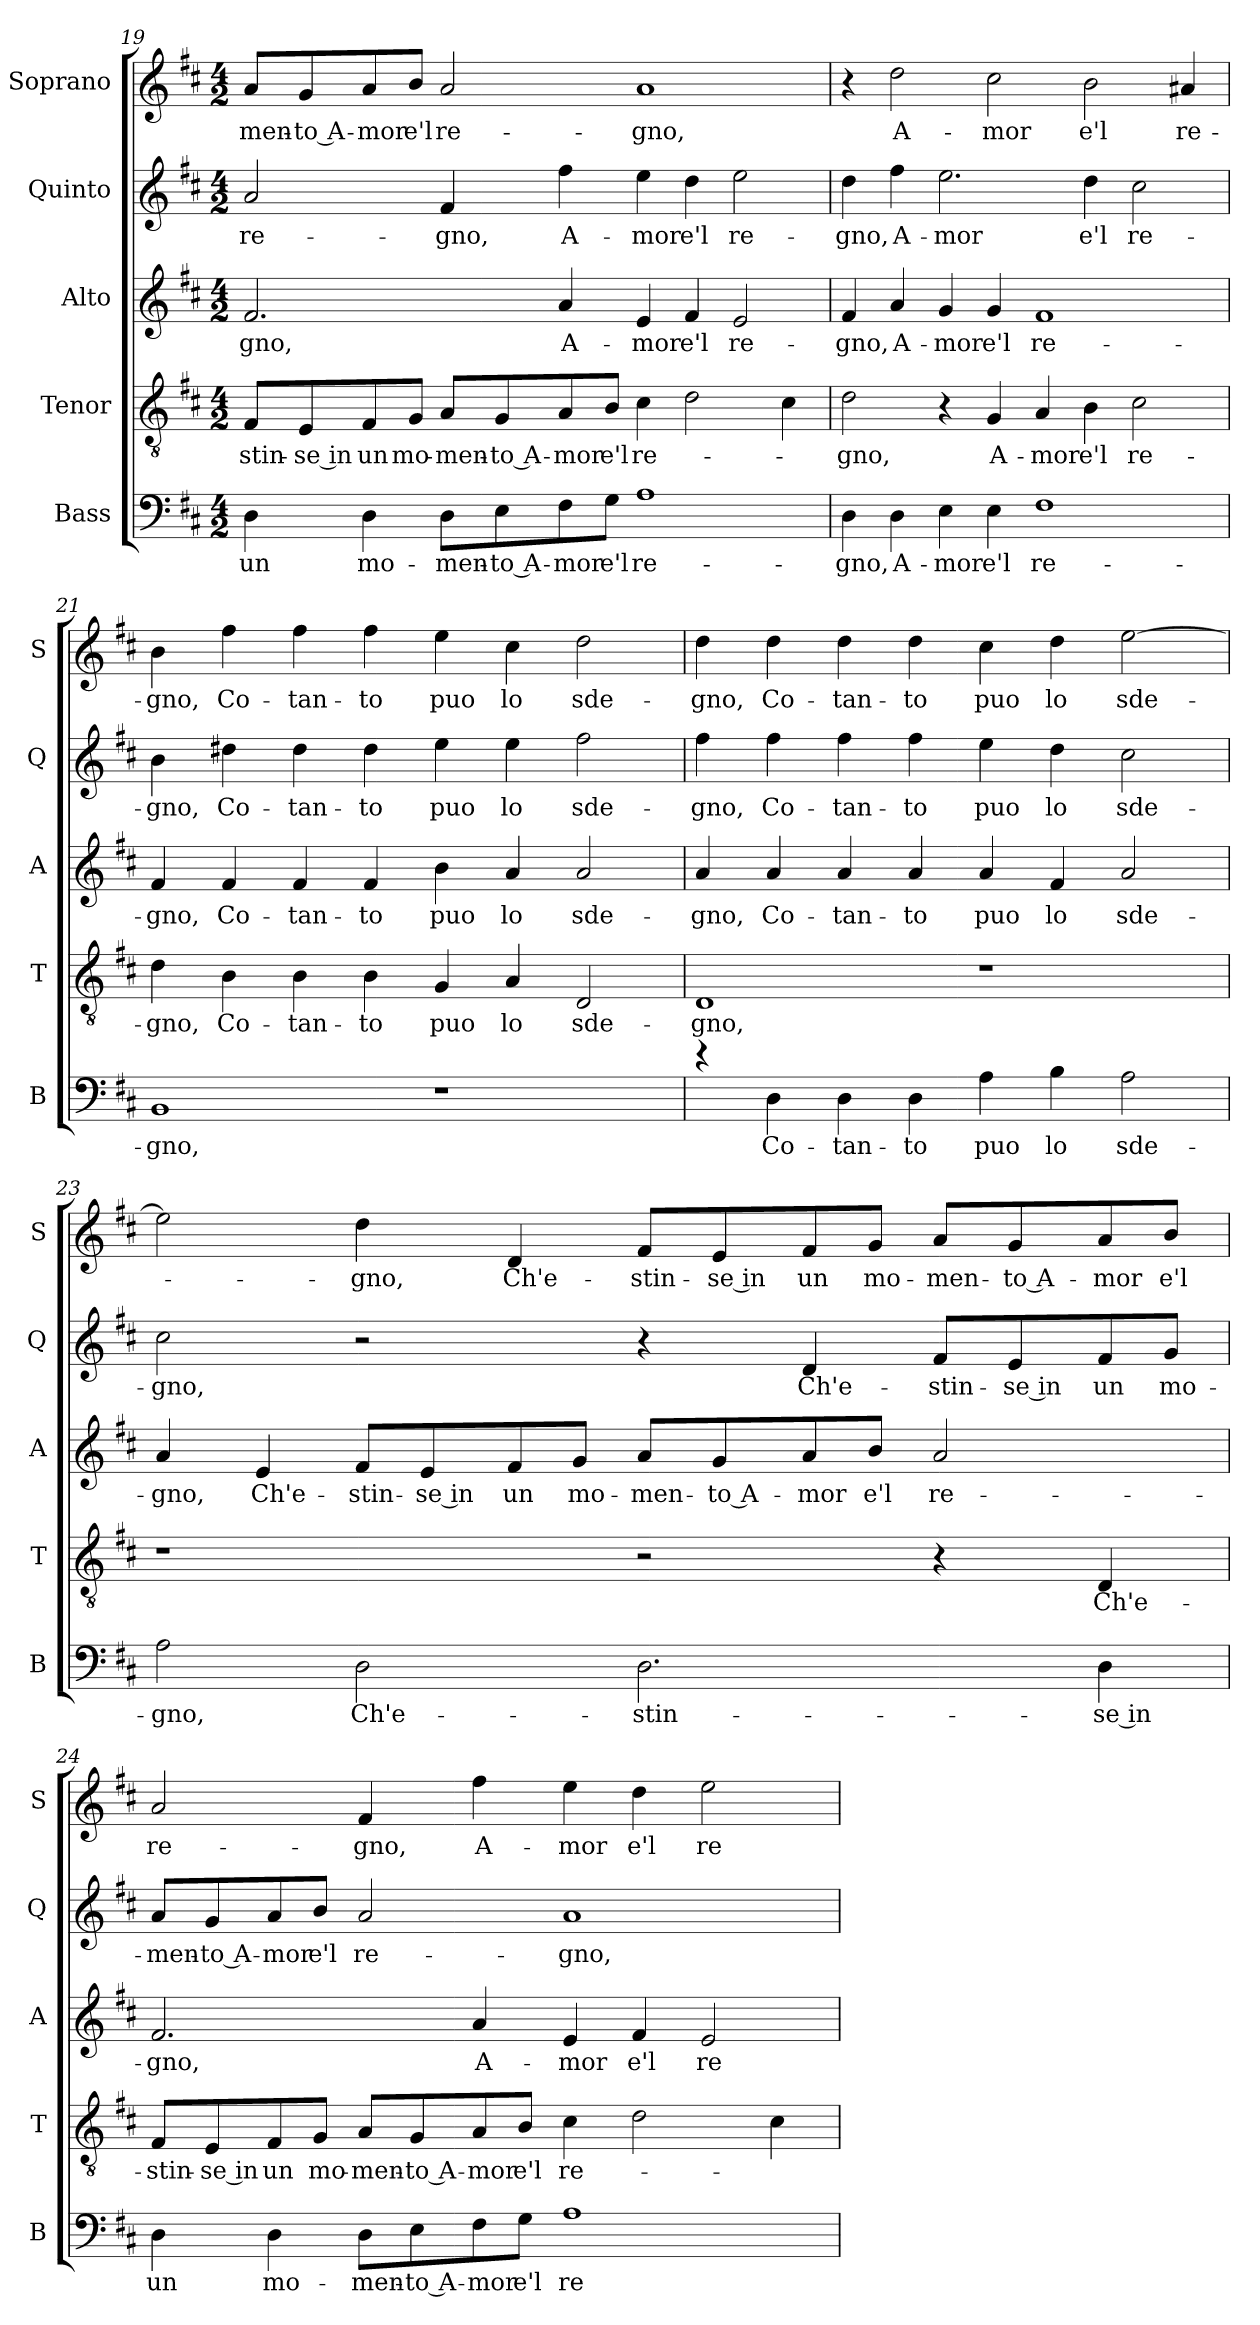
**kern	**text	**kern	**text	**kern	**text	**kern	**text	**kern	**text
*part5	*part5	*part4	*part4	*part3	*part3	*part2	*part2	*part1	*part1
*staff5	*staff5	*staff4	*staff4	*staff3	*staff3	*staff2	*staff2	*staff1	*staff1
*I"Bass	*	*I"Tenor	*	*I"Alto	*	*I"Quinto	*	*I"Soprano	*
*I'B	*	*I'T	*	*I'A	*	*I'Q	*	*I'S	*
*clefF4	*	*clefGv2	*	*clefG2	*	*clefG2	*	*clefG2	*
*k[f#c#]	*	*k[f#c#]	*	*k[f#c#]	*	*k[f#c#]	*	*k[f#c#]	*
*D:	*	*D:	*	*D:	*	*D:	*	*D:	*
*M4/2	*	*M4/2	*	*M4/2	*	*M4/2	*	*M4/2	*
=19	=19	=19	=19	=19	=19	=19	=19	=19	=19
!	!LO:LY:b	!	!LO:LY:b	!	!LO:LY:b	!	!LO:LY:b	!	!LO:LY:b
4D\	un	8F#/L	-stin-	2.f#/	-gno,	2a/	re-	8a/L	-men-
!	!	!	!LO:LY:b	!	!	!	!	!	!LO:LY:b
.	.	8E/	-se in	.	.	.	.	8g/	-to A-
!	!LO:LY:b	!	!LO:LY:b	!	!	!	!	!	!LO:LY:b
4D\	mo-	8F#/	un	.	.	.	.	8a/	-mor
!	!	!	!LO:LY:b	!	!	!	!	!	!LO:LY:b
.	.	8G/J	mo-	.	.	.	.	8b/J	e'l
!	!LO:LY:b	!	!LO:LY:b	!	!	!	!LO:LY:b	!	!LO:LY:b
8D\L	-men-	8A/L	-men-	.	.	4f#/	-gno,	2a/	re-
!	!LO:LY:b	!	!LO:LY:b	!	!	!	!	!	!
8E\	-to A-	8G/	-to A-	.	.	.	.	.	.
!	!LO:LY:b	!	!LO:LY:b	!	!LO:LY:b	!	!LO:LY:b	!	!
8F#\	-mor	8A/	-mor	4a/	A-	4ff#\	A-	.	.
!	!LO:LY:b	!	!LO:LY:b	!	!	!	!	!	!
8G\J	e'l	8B/J	e'l	.	.	.	.	.	.
!	!LO:LY:b	!	!LO:LY:b	!	!LO:LY:b	!	!LO:LY:b	!	!LO:LY:b
1A	re-	4c#\	re-	4e/	-mor	4ee\	-mor	1a	-gno,
!	!	!	!	!	!LO:LY:b	!	!LO:LY:b	!	!
.	.	2d\	.	4f#/	e'l	4dd\	e'l	.	.
!	!	!	!	!	!LO:LY:b	!	!LO:LY:b	!	!
.	.	.	.	2e/	re-	2ee\	re-	.	.
.	.	4c#\	.	.	.	.	.	.	.
!!LO:PB:g=z
=20	=20	=20	=20	=20	=20	=20	=20	=20	=20
!	!LO:LY:b	!	!LO:LY:b	!	!LO:LY:b	!	!LO:LY:b	!	!
4D\	-gno,	2d\	-gno,	4f#/	-gno,	4dd\	-gno,	4r	.
!	!LO:LY:b	!	!	!	!LO:LY:b	!	!LO:LY:b	!	!LO:LY:b
4D\	A-	.	.	4a/	A-	4ff#\	A-	2dd\	A-
!	!LO:LY:b	!	!	!	!LO:LY:b	!	!LO:LY:b	!	!
4E\	-mor	4r	.	4g/	-mor	2.ee\	-mor	.	.
!	!LO:LY:b	!	!LO:LY:b	!	!LO:LY:b	!	!	!	!LO:LY:b
4E\	e'l	4G/	A-	4g/	e'l	.	.	2cc#\	-mor
!	!LO:LY:b	!	!LO:LY:b	!	!LO:LY:b	!	!	!	!
1F#	re-	4A/	-mor	1f#	re-	.	.	.	.
!	!	!	!LO:LY:b	!	!	!	!LO:LY:b	!	!LO:LY:b
.	.	4B\	e'l	.	.	4dd\	e'l	2b\	e'l
!	!	!	!LO:LY:b	!	!	!	!LO:LY:b	!	!
.	.	2c#\	re-	.	.	2cc#\	re-	.	.
!	!	!	!	!	!	!	!	!	!LO:LY:b
.	.	.	.	.	.	.	.	4a#X/	re-
=21	=21	=21	=21	=21	=21	=21	=21	=21	=21
!	!LO:LY:b	!	!LO:LY:b	!	!LO:LY:b	!	!LO:LY:b	!	!LO:LY:b
1BB	-gno,	4d\	-gno,	4f#/	-gno,	4b\	-gno,	4b\	-gno,
!	!	!	!LO:LY:b	!	!LO:LY:b	!	!LO:LY:b	!	!LO:LY:b
.	.	4B\	Co-	4f#/	Co-	4dd#X\	Co-	4ff#\	Co-
!	!	!	!LO:LY:b	!	!LO:LY:b	!	!LO:LY:b	!	!LO:LY:b
.	.	4B\	-tan-	4f#/	-tan-	4dd#\	-tan-	4ff#\	-tan-
!	!	!	!LO:LY:b	!	!LO:LY:b	!	!LO:LY:b	!	!LO:LY:b
.	.	4B\	-to	4f#/	-to	4dd#\	-to	4ff#\	-to
!	!	!	!LO:LY:b	!	!LO:LY:b	!	!LO:LY:b	!	!LO:LY:b
1r	.	4G/	puo	4b\	puo	4ee\	puo	4ee\	puo
!	!	!	!LO:LY:b	!	!LO:LY:b	!	!LO:LY:b	!	!LO:LY:b
.	.	4A/	lo	4a/	lo	4ee\	lo	4cc#\	lo
!	!	!	!LO:LY:b	!	!LO:LY:b	!	!LO:LY:b	!	!LO:LY:b
.	.	2D/	sde-	2a/	sde-	2ff#\	sde-	2dd\	sde-
=22	=22	=22	=22	=22	=22	=22	=22	=22	=22
!	!	!	!LO:LY:b	!	!LO:LY:b	!	!LO:LY:b	!	!LO:LY:b
4rd	.	1D	-gno,	4a/	-gno,	4ff#\	-gno,	4dd\	-gno,
!	!LO:LY:b	!	!	!	!LO:LY:b	!	!LO:LY:b	!	!LO:LY:b
4D\	Co-	.	.	4a/	Co-	4ff#\	Co-	4dd\	Co-
!	!LO:LY:b	!	!	!	!LO:LY:b	!	!LO:LY:b	!	!LO:LY:b
4D\	-tan-	.	.	4a/	-tan-	4ff#\	-tan-	4dd\	-tan-
!	!LO:LY:b	!	!	!	!LO:LY:b	!	!LO:LY:b	!	!LO:LY:b
4D\	-to	.	.	4a/	-to	4ff#\	-to	4dd\	-to
!	!LO:LY:b	!	!	!	!LO:LY:b	!	!LO:LY:b	!	!LO:LY:b
4A\	puo	1r	.	4a/	puo	4ee\	puo	4cc#\	puo
!	!LO:LY:b	!	!	!	!LO:LY:b	!	!LO:LY:b	!	!LO:LY:b
4B\	lo	.	.	4f#/	lo	4dd\	lo	4dd\	lo
!	!LO:LY:b	!	!	!	!LO:LY:b	!	!LO:LY:b	!	!LO:LY:b
2A\	sde-	.	.	2a/	sde-	2cc#\	sde-	[2ee\	sde-
!!LO:LB:g=z
=23	=23	=23	=23	=23	=23	=23	=23	=23	=23
!	!LO:LY:b	!	!	!	!LO:LY:b	!	!LO:LY:b	!	!
2A\	-gno,	1r	.	4a/	-gno,	2cc#\	-gno,	2ee\]	.
!	!	!	!	!	!LO:LY:b	!	!	!	!
.	.	.	.	4e/	Ch'e-	.	.	.	.
!	!LO:LY:b	!	!	!	!LO:LY:b	!	!	!	!LO:LY:b
2D\	Ch'e-	.	.	8f#/L	-stin-	2r	.	4dd\	-gno,
!	!	!	!	!	!LO:LY:b	!	!	!	!
.	.	.	.	8e/	-se in	.	.	.	.
!	!	!	!	!	!LO:LY:b	!	!	!	!LO:LY:b
.	.	.	.	8f#/	un	.	.	4d/	Ch'e-
!	!	!	!	!	!LO:LY:b	!	!	!	!
.	.	.	.	8g/J	mo-	.	.	.	.
!	!LO:LY:b	!	!	!	!LO:LY:b	!	!	!	!LO:LY:b
2.D\	-stin-	2r	.	8a/L	-men-	4r	.	8f#/L	-stin-
!	!	!	!	!	!LO:LY:b	!	!	!	!LO:LY:b
.	.	.	.	8g/	-to A-	.	.	8e/	-se in
!	!	!	!	!	!LO:LY:b	!	!LO:LY:b	!	!LO:LY:b
.	.	.	.	8a/	-mor	4d/	Ch'e-	8f#/	un
!	!	!	!	!	!LO:LY:b	!	!	!	!LO:LY:b
.	.	.	.	8b/J	e'l	.	.	8g/J	mo-
!	!	!	!	!	!LO:LY:b	!	!LO:LY:b	!	!LO:LY:b
.	.	4r	.	2a/	re-	8f#/L	-stin-	8a/L	-men-
!	!	!	!	!	!	!	!LO:LY:b	!	!LO:LY:b
.	.	.	.	.	.	8e/	-se in	8g/	-to A-
!	!LO:LY:b	!	!LO:LY:b	!	!	!	!LO:LY:b	!	!LO:LY:b
4D\	-se in	4D/	Ch'e-	.	.	8f#/	un	8a/	-mor
!	!	!	!	!	!	!	!LO:LY:b	!	!LO:LY:b
.	.	.	.	.	.	8g/J	mo-	8b/J	e'l
=24	=24	=24	=24	=24	=24	=24	=24	=24	=24
!	!LO:LY:b	!	!LO:LY:b	!	!LO:LY:b	!	!LO:LY:b	!	!LO:LY:b
4D\	un	8F#/L	-stin-	2.f#/	-gno,	8a/L	-men-	2a/	re-
!	!	!	!LO:LY:b	!	!	!	!LO:LY:b	!	!
.	.	8E/	-se in	.	.	8g/	-to A-	.	.
!	!LO:LY:b	!	!LO:LY:b	!	!	!	!LO:LY:b	!	!
4D\	mo-	8F#/	un	.	.	8a/	-mor	.	.
!	!	!	!LO:LY:b	!	!	!	!LO:LY:b	!	!
.	.	8G/J	mo-	.	.	8b/J	e'l	.	.
!	!LO:LY:b	!	!LO:LY:b	!	!	!	!LO:LY:b	!	!LO:LY:b
8D\L	-men-	8A/L	-men-	.	.	2a/	re-	4f#/	-gno,
!	!LO:LY:b	!	!LO:LY:b	!	!	!	!	!	!
8E\	-to A-	8G/	-to A-	.	.	.	.	.	.
!	!LO:LY:b	!	!LO:LY:b	!	!LO:LY:b	!	!	!	!LO:LY:b
8F#\	-mor	8A/	-mor	4a/	A-	.	.	4ff#\	A-
!	!LO:LY:b	!	!LO:LY:b	!	!	!	!	!	!
8G\J	e'l	8B/J	e'l	.	.	.	.	.	.
!	!LO:LY:b	!	!LO:LY:b	!	!LO:LY:b	!	!LO:LY:b	!	!LO:LY:b
1A	re-	4c#\	re-	4e/	-mor	1a	-gno,	4ee\	-mor
!	!	!	!	!	!LO:LY:b	!	!	!	!LO:LY:b
.	.	2d\	.	4f#/	e'l	.	.	4dd\	e'l
!	!	!	!	!	!LO:LY:b	!	!	!	!LO:LY:b
.	.	.	.	2e/	re-	.	.	2ee\	re-
.	.	4c#\	.	.	.	.	.	.	.
=	=	=	=	=	=	=	=	=	=
*-	*-	*-	*-	*-	*-	*-	*-	*-	*-
